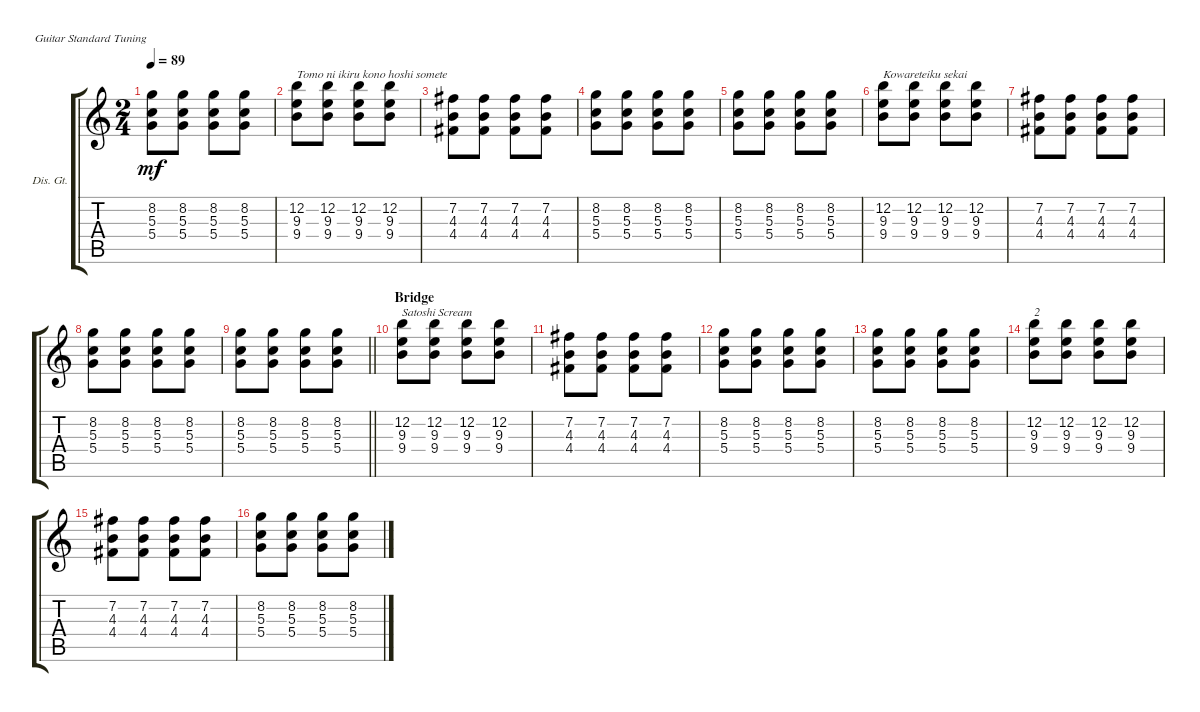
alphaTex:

\bracketExtendMode groupsimilarinstruments
\firstSystemTrackNameOrientation horizontal
\otherSystemsTrackNameOrientation horizontal
\track ("Nii- Distortion" "Dis. Gt.") {instrument distortionguitar}
\staff {score tabs}
\tuning (E4 B3 G3 D3 A2 E2)
\ts (2 4)
\tempo 89
\clef g2
\ks c
(5.4 8.2 5.3).8{dy mf} (5.4 8.2 5.3).8 (5.4 8.2 5.3).8 (5.4 8.2 5.3).8 |
(12.2 9.4 9.3).8{txt "Tomo ni ikiru kono hoshi somete"} (12.2 9.4 9.3).8 (12.2 9.4 9.3).8 (12.2 9.4 9.3).8 |
(7.2 4.4 4.3).8 (7.2 4.4 4.3).8 (7.2 4.4 4.3).8 (7.2 4.4 4.3).8 |
(5.4 8.2 5.3).8 (5.4 8.2 5.3).8 (5.4 8.2 5.3).8 (5.4 8.2 5.3).8 |
(5.4 8.2 5.3).8 (5.4 8.2 5.3).8 (5.4 8.2 5.3).8 (5.4 8.2 5.3).8 |
(12.2 9.4 9.3).8{txt "Kowareteiku sekai"} (12.2 9.4 9.3).8 (12.2 9.4 9.3).8 (12.2 9.4 9.3).8 |
(7.2 4.4 4.3).8 (7.2 4.4 4.3).8 (7.2 4.4 4.3).8 (7.2 4.4 4.3).8 |
(5.4 8.2 5.3).8 (5.4 8.2 5.3).8 (5.4 8.2 5.3).8 (5.4 8.2 5.3).8 |
\barLineRight lightlight
(5.4 8.2 5.3).8 (5.4 8.2 5.3).8 (5.4 8.2 5.3).8 (5.4 8.2 5.3).8 |
\section ("" "Bridge")
(12.2 9.4 9.3).8{txt "Satoshi Scream"} (12.2 9.4 9.3).8 (12.2 9.4 9.3).8 (12.2 9.4 9.3).8 |
(7.2 4.4 4.3).8 (7.2 4.4 4.3).8 (7.2 4.4 4.3).8 (7.2 4.4 4.3).8 |
(5.4 8.2 5.3).8 (5.4 8.2 5.3).8 (5.4 8.2 5.3).8 (5.4 8.2 5.3).8 |
(5.4 8.2 5.3).8 (5.4 8.2 5.3).8 (5.4 8.2 5.3).8 (5.4 8.2 5.3).8 |
(12.2 9.4 9.3).8{txt "2"} (12.2 9.4 9.3).8 (12.2 9.4 9.3).8 (12.2 9.4 9.3).8 |
(7.2 4.4 4.3).8 (7.2 4.4 4.3).8 (7.2 4.4 4.3).8 (7.2 4.4 4.3).8 |
(5.4 8.2 5.3).8 (5.4 8.2 5.3).8 (5.4 8.2 5.3).8 (5.4 8.2 5.3).8
